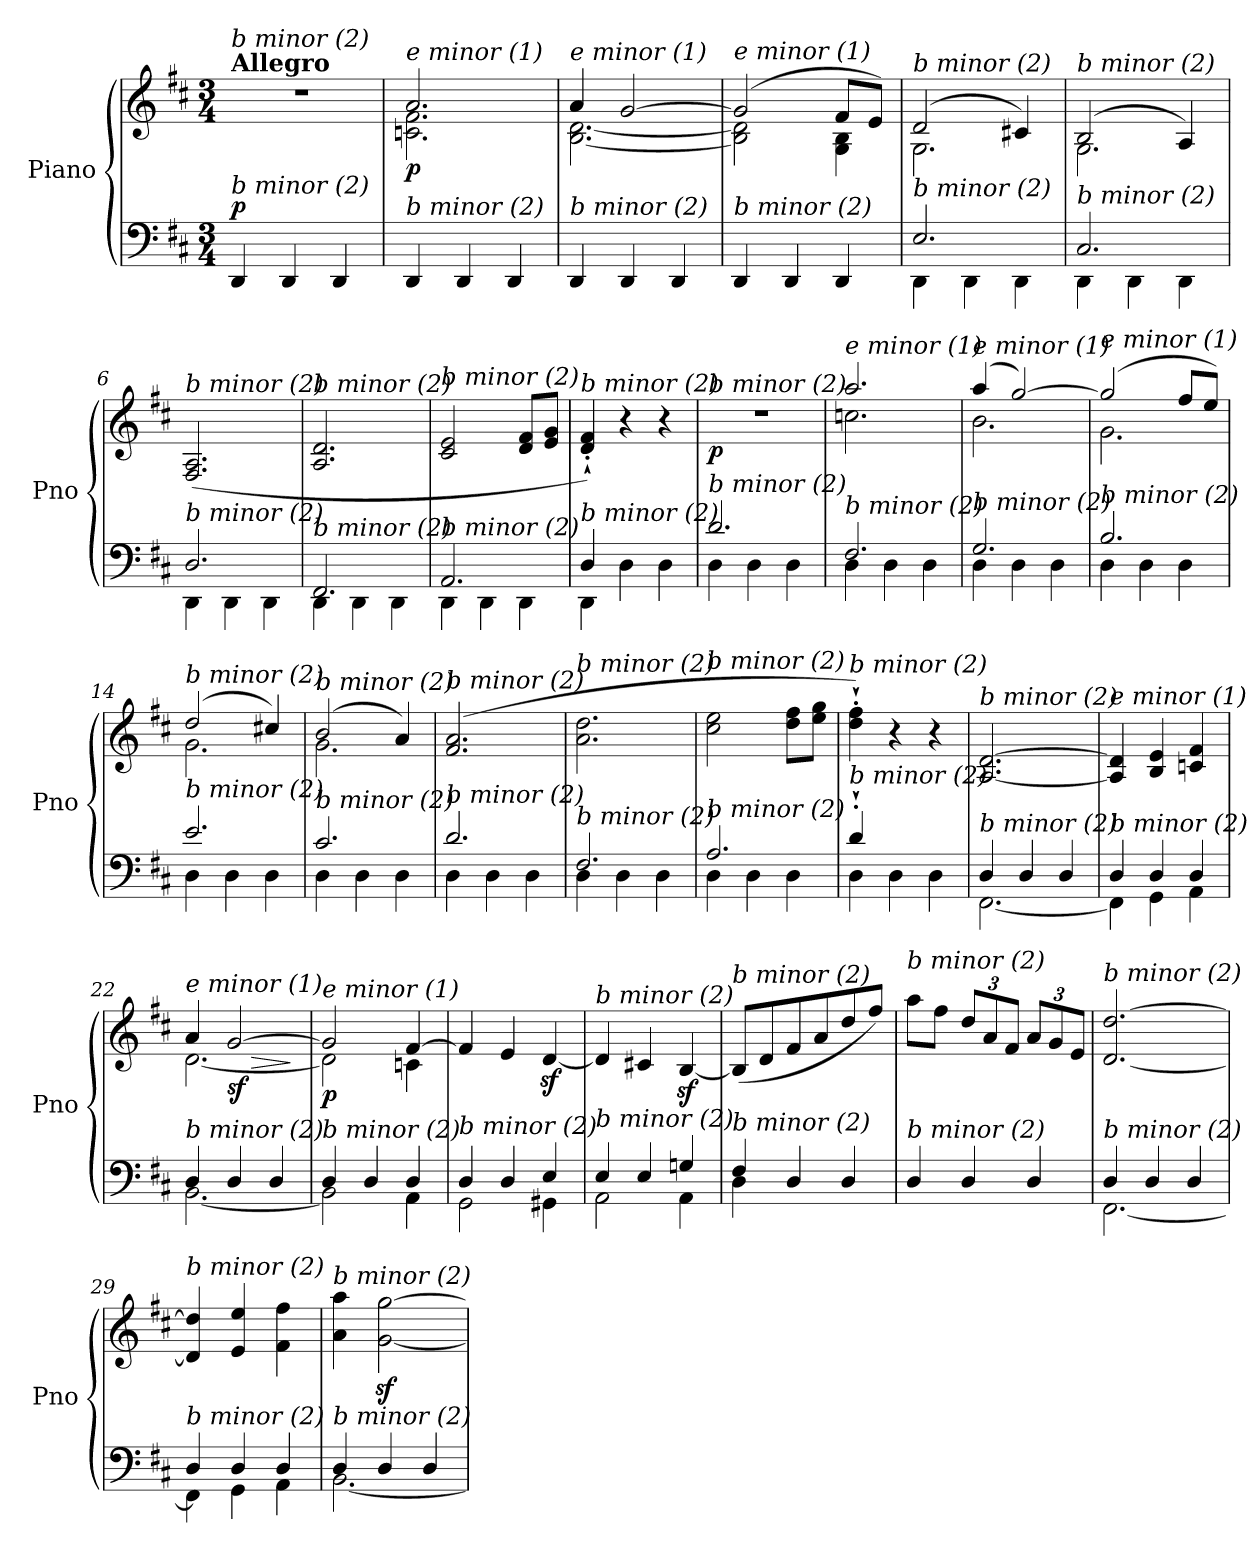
**kern	**kern	**dynam
*part1	*part1	*part1
*staff2	*staff1	*staff1/2
*I"Piano	*	*
*I'Pno	*	*
*clefF4	*clefG2	*
*k[f#c#]	*k[f#c#]	*
*M3/4	*M3/4	*
=	=	=
!	!LO:TX:a:B:t=Allegro	!
!	!LO:TX:i:t=b minor (2)	!
!LO:TX:i:t=b minor (2)	!	!
!	!	!LO:DY:a=2
4DD/	2.r	p
4DD/	.	.
4DD/	.	.
=1	=1	=1
*	*^	*
!	!LO:TX:i:t=e minor (1)	!	!
!LO:TX:i:t=b minor (2)	!	!	!
!	!	!	!LO:DY:b
4DD/	2.a/	2.cn\ 2.f#\	p
4DD/	.	.	.
4DD/	.	.	.
=2	=2	=2	=2
!	!LO:TX:i:t=e minor (1)	!	!
!LO:TX:i:t=b minor (2)	!	!	!
4DD/	4a/	[2.B\ [2.d\	.
4DD/	[2g/	.	.
4DD/	.	.	.
=3	=3	=3	=3
!	!LO:TX:i:t=e minor (1)	!	!
!LO:TX:i:t=b minor (2)	!	!	!
4DD/	(2g/]	2B\] 2d\]	.
4DD/	.	.	.
4DD/	8f#/L	4G\ 4B\	.
.	8e/J)	.	.
=4	=4	=4	=4
*^	*	*	*
!	!	!LO:TX:i:t=b minor (2)	!	!
!LO:TX:i:t=b minor (2)	!	!	!	!
2.E/	4DD\	(2d/	2.G\	.
.	4DD\	.	.	.
.	4DD\	4c#X/)	.	.
=5	=5	=5	=5	=5
!	!	!LO:TX:i:t=b minor (2)	!	!
!LO:TX:i:t=b minor (2)	!	!	!	!
2.C#/	4DD\	(2B/	2.G\	.
.	4DD\	.	.	.
.	4DD\	4A/)	.	.
*	*	*v	*v	*
=6	=6	=6	=6
!	!	!LO:TX:i:t=b minor (2)	!
!LO:TX:i:t=b minor (2)	!	!	!
2.D/	4DD\	(2.F#/ 2.A/	.
.	4DD\	.	.
.	4DD\	.	.
=7	=7	=7	=7
!	!	!LO:TX:i:t=b minor (2)	!
!LO:TX:i:t=b minor (2)	!	!	!
2.FF#/	4DD\	2.A/ 2.d/	.
.	4DD\	.	.
.	4DD\	.	.
!!LO:LB:g=z
=8	=8	=8	=8
!	!	!LO:TX:i:t=b minor (2)	!
!LO:TX:i:t=b minor (2)	!	!	!
2.AA/	4DD\	2c#/ 2e/	.
.	4DD\	.	.
.	4DD\	8d/ 8f#/L	.
.	.	8e/ 8g/J	.
=9	=9	=9	=9
*	*	*^	*
!	!	!LO:TX:i:t=b minor (2)	!	!
!LO:TX:i:t=b minor (2)	!	!	!	!
4D/	4DD\	4d/`' 4f#/`')	4ryy	.
4D\	2ryy	4r	2ryy	.
4D\	.	4r	.	.
*	*	*v	*v	*
!!LO:LB:g=z
=10	=10	=10	=10
!	!	!LO:TX:i:t=b minor (2)	!
!LO:TX:i:t=b minor (2)	!	!	!
!	!	!	!LO:DY:b
2.d/	4D\	2.r	p
.	4D\	.	.
.	4D\	.	.
=11	=11	=11	=11
*	*	*^	*
!	!	!LO:TX:i:t=e minor (1)	!	!
!LO:TX:i:t=b minor (2)	!	!	!	!
2.F#/	4D\	2.aa/	2.ccn\	.
.	4D\	.	.	.
.	4D\	.	.	.
=12	=12	=12	=12	=12
!	!	!LO:TX:i:t=e minor (1)	!	!
!LO:TX:i:t=b minor (2)	!	!	!	!
2.G/	4D\	(4aa/	2.b\	.
.	4D\	[2gg/)	.	.
.	4D\	.	.	.
=13	=13	=13	=13	=13
!	!	!LO:TX:i:t=e minor (1)	!	!
!LO:TX:i:t=b minor (2)	!	!	!	!
2.B/	4D\	(2gg/]	2.g\	.
.	4D\	.	.	.
.	4D\	8ff#/L	.	.
.	.	8ee/J)	.	.
=14	=14	=14	=14	=14
!	!	!LO:TX:i:t=b minor (2)	!	!
!LO:TX:i:t=b minor (2)	!	!	!	!
2.e/	4D\	(2dd/	2.g\	.
.	4D\	.	.	.
.	4D\	4cc#X/)	.	.
=15	=15	=15	=15	=15
!	!	!LO:TX:i:t=b minor (2)	!	!
!LO:TX:i:t=b minor (2)	!	!	!	!
2.c#/	4D\	(2b/	2.g\	.
.	4D\	.	.	.
.	4D\	4a/)	.	.
*	*	*v	*v	*
=16	=16	=16	=16
!	!	!LO:TX:i:t=b minor (2)	!
!LO:TX:i:t=b minor (2)	!	!	!
2.d/	4D\	(2.f#/ 2.a/	.
.	4D\	.	.
.	4D\	.	.
=17	=17	=17	=17
!	!	!LO:TX:i:t=b minor (2)	!
!LO:TX:i:t=b minor (2)	!	!	!
2.F#/	4D\	2.a\ 2.dd\	.
.	4D\	.	.
.	4D\	.	.
=18	=18	=18	=18
!	!	!LO:TX:i:t=b minor (2)	!
!LO:TX:i:t=b minor (2)	!	!	!
2.A/	4D\	2cc#\ 2ee\	.
.	4D\	.	.
.	4D\	8dd\ 8ff#\L	.
.	.	8ee\ 8gg\J	.
=19	=19	=19	=19
*	*	*^	*
!	!	!LO:TX:i:t=b minor (2)	!	!
!LO:TX:i:t=b minor (2)	!	!	!	!
4d`'/	4D\	4dd\`' 4ff#\`')	4ryy	.
4D\	2ryy	4r	2ryy	.
4D\	.	4r	.	.
*	*	*v	*v	*
=20	=20	=20	=20
!	!	!LO:TX:i:t=b minor (2)	!
!LO:TX:i:t=b minor (2)	!	!	!
!	!	!	!LO:DY:a=2
4D/	[2.FF#\	[2.A/ [2.d/	other-dynamics
4D/	.	.	.
4D/	.	.	.
!!LO:LB:g=z
=21	=21	=21	=21
!	!	!LO:TX:i:t=e minor (1)	!
!LO:TX:i:t=b minor (2)	!	!	!
4D/	4FF#\]	4A/] 4d/]	.
4D/	4GG\	4B/ 4e/	.
4D/	4AA\	4cn/ 4f#/	.
=22	=22	=22	=22
*	*	*^	*
!	!	!LO:TX:i:t=e minor (1)	!	!
!LO:TX:i:t=b minor (2)	!	!	!	!
4D/	[2.BB\	4a/	[2.d\	.
!	!	!	!	!LO:HP:b
!	!	!	!	!LO:DY:n=1:b
4D/	.	[2g/	.	> sf
4D/	.	.	.	.
*v	*v	*	*	*
*	*v	*v	*
.	.	]
=23	=23	=23
*^	*^	*
!	!	!LO:TX:i:t=e minor (1)	!	!
!LO:TX:i:t=b minor (2)	!	!	!	!
!	!	!	!	!LO:DY:b
4D/	2BB\]	2g/]	2d\]	p
4D/	.	.	.	.
4D/	4AA\	[4f#/	4cn\	.
=24	=24	=24	=24	=24
!	!	!LO:TX:i:t=e minor (1)	!	!
!LO:TX:i:t=b minor (2)	!	!	!	!
*	*	*v	*v	*
4D/	2GG\	4f#/]	.
4D/	.	4e/	.
4E/	4GG#X\	[4dz</	.
=25	=25	=25	=25
!	!	!LO:TX:i:t=b minor (2)	!
!LO:TX:i:t=b minor (2)	!	!	!
4E/	2AA\	4d/]	.
4E/	.	4c#X/	.
4Gn/	4AA\	[4Bz</	.
=26	=26	=26	=26
*	*	*^	*
!	!	!LO:TX:i:t=b minor (2)	!	!
!LO:TX:i:t=b minor (2)	!	!	!	!
4F#/	4D\	(8B/L]	4ryy	.
.	.	8d/	.	.
4D/	2ryy	8f#/	2ryy	.
.	.	8a/	.	.
4D/	.	8dd/	.	.
.	.	8ff#/J)	.	.
*v	*v	*	*	*
*	*v	*v	*
=27	=27	=27
!	!LO:TX:i:t=b minor (2)	!
!LO:TX:i:t=b minor (2)	!	!
4D/	8aa\L	.
.	8ff#\J	.
*	*Xbrackettup	*
4D/	12dd/L	.
.	12a/	.
.	12f#/J	.
4D/	12a/L	.
.	12g/	.
.	12e/J	.
=28	=28	=28
*^	*	*
!	!	!LO:TX:i:t=b minor (2)	!
!LO:TX:i:t=b minor (2)	!	!	!
!	!	!	!LO:DY:b
4D/	[2.FF#\	[2.d/ [2.dd/	other-dynamics
4D/	.	.	.
4D/	.	.	.
=29	=29	=29	=29
!	!	!LO:TX:i:t=b minor (2)	!
!LO:TX:i:t=b minor (2)	!	!	!
4D/	4FF#\]	4d/] 4dd/]	.
4D/	4GG\	4e/ 4ee/	.
4D/	4AA\	4f#\ 4ff#\	.
!!LO:LB:g=z
=30	=30	=30	=30
!	!	!LO:TX:i:t=b minor (2)	!
!LO:TX:i:t=b minor (2)	!	!	!
4D/	[2.BB\	4a\ 4aa\	.
4D/	.	[2g\z< [2gg\z<	.
4D/	.	.	.
*v	*v	*	*
=	=	=
*-	*-	*-
